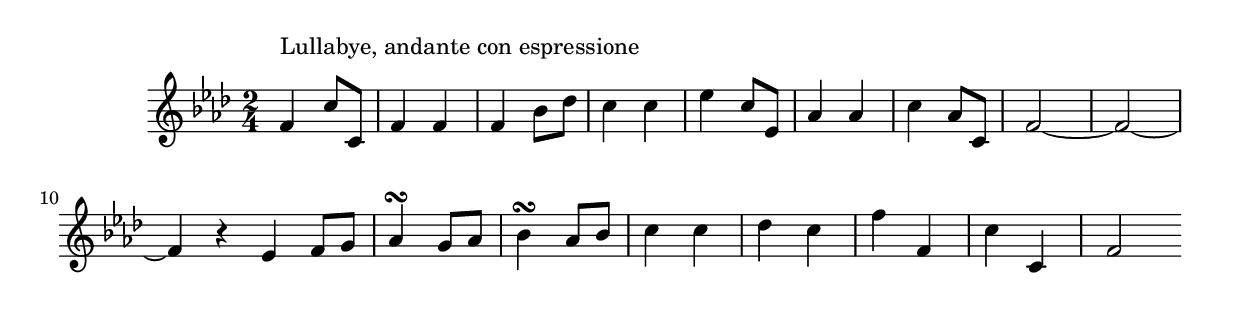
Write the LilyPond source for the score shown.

\version "2.14.0"
%{\header {
  title = "Cradle Song (Sweden)"
  composer = "anonymous"
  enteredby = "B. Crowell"
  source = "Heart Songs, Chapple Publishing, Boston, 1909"
}%}
\score{{\key f \minor
\time 2/4
%{\tempo 4=70
%}\relative a' {
  f4^\markup{\column { "Lullabye, andante con espressione" " " }} c'8 c, | f4 f | f bes8 des | c4 c | es4 c8 es, | as4 as | c4 as8 c, | f2~ | f2~ | f4 r \bar ":|:"
  es4 f8 g | as4^\turn g8 as | bes4^\turn as8 bes | c4 c | des c | f f, | c' c, | f2 \bar ":|"
}

}}